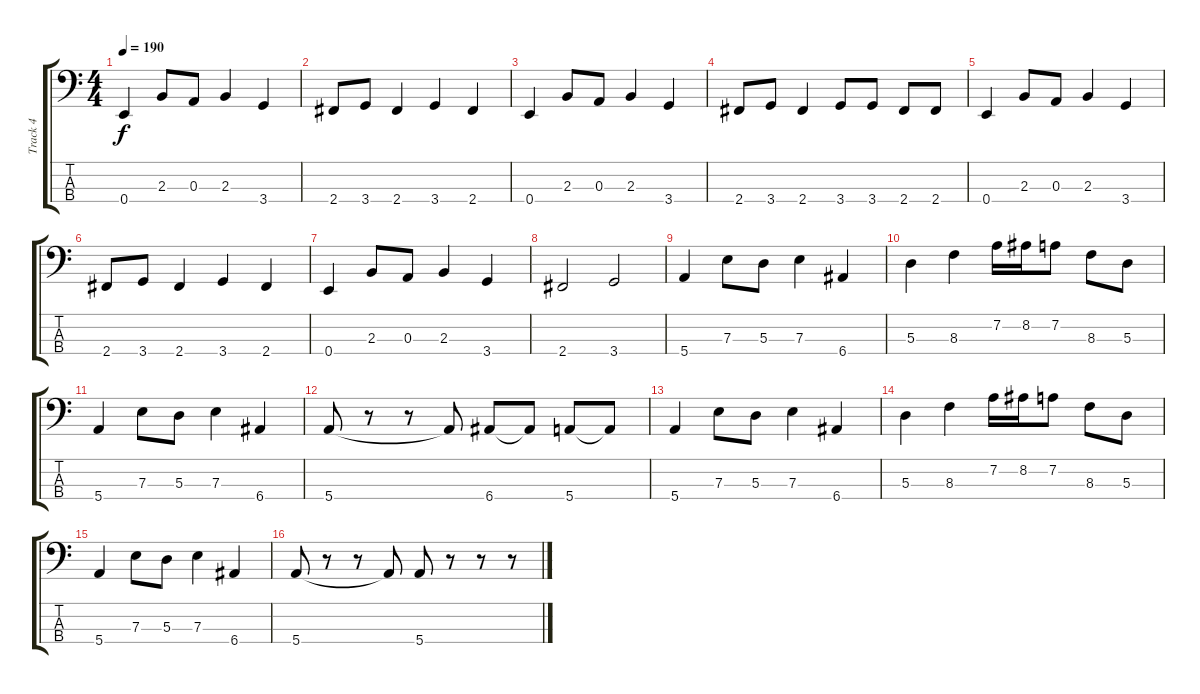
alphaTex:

\track ("Track 4" "Track 4") {instrument electricbassfinger}
\staff {score tabs}
\tuning (G2 D2 A1 E1) {hide}
\ts (4 4)
\tempo 190
\clef f4
\ks c
0.4.4{dy f} 2.3.8 0.3.8 2.3.4 3.4.4 |
2.4.8 3.4.8 2.4.4 3.4.4 2.4.4 |
0.4.4 2.3.8 0.3.8 2.3.4 3.4.4 |
2.4.8 3.4.8 2.4.4 3.4.8 3.4.8 2.4.8 2.4.8 |
0.4.4 2.3.8 0.3.8 2.3.4 3.4.4 |
2.4.8 3.4.8 2.4.4 3.4.4 2.4.4 |
0.4.4 2.3.8 0.3.8 2.3.4 3.4.4 |
2.4.2 3.4.2 |
5.4.4 7.3.8 5.3.8 7.3.4 6.4.4 |
5.3.4 8.3.4 7.2.16 8.2.16 7.2.8 8.3.8 5.3.8 |
5.4.4 7.3.8 5.3.8 7.3.4 6.4.4 |
5.4.8 r.8 r.8 5.4{t}.8 6.4.8 6.4{t}.8 5.4.8 5.4{t}.8 |
5.4.4 7.3.8 5.3.8 7.3.4 6.4.4 |
5.3.4 8.3.4 7.2.16 8.2.16 7.2.8 8.3.8 5.3.8 |
5.4.4 7.3.8 5.3.8 7.3.4 6.4.4 |
5.4.8 r.8 r.8 5.4{t}.8 5.4.8 r.8 r.8 r.8
